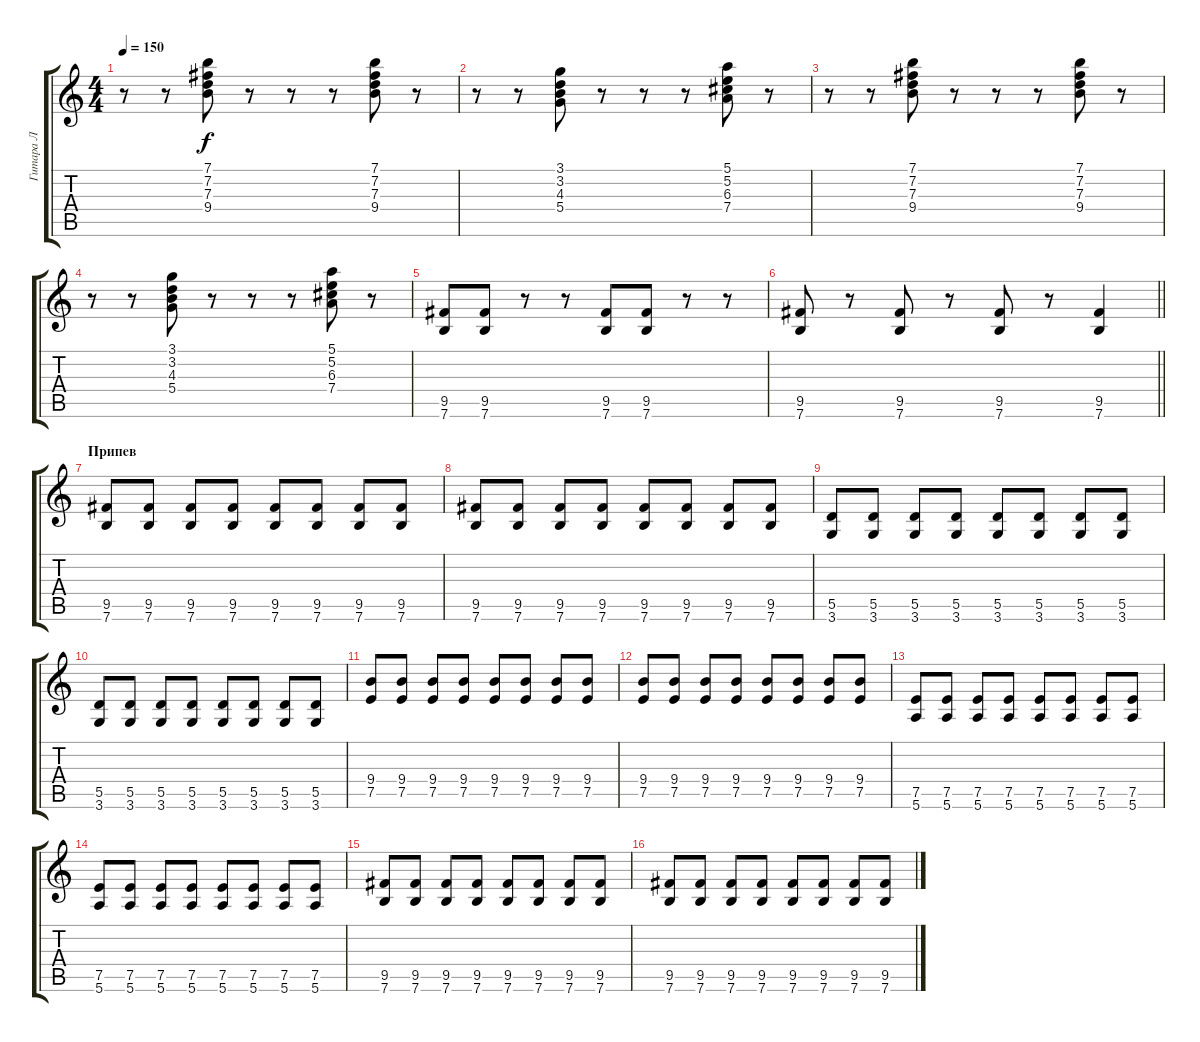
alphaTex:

\track ("Гитара Л" "Гитара Л") {instrument overdrivenguitar}
\staff {score tabs}
\tuning (E4 B3 G3 D3 A2 E2) {hide}
\ts (4 4)
\tempo 150
\clef g2
\ks c
r.8{dy f} r.8 (7.1 7.2 7.3 9.4).8 r.8 r.8 r.8 (7.1 7.2 7.3 9.4).8 r.8 |
r.8 r.8 (3.1 3.2 4.3 5.4).8 r.8 r.8 r.8 (5.1 5.2 6.3 7.4).8 r.8 |
r.8 r.8 (7.1 7.2 7.3 9.4).8 r.8 r.8 r.8 (7.1 7.2 7.3 9.4).8 r.8 |
r.8 r.8 (3.1 3.2 4.3 5.4).8 r.8 r.8 r.8 (5.1 5.2 6.3 7.4).8 r.8 |
(9.5 7.6).8 (9.5 7.6).8 r.8 r.8 (9.5 7.6).8 (9.5 7.6).8 r.8 r.8 |
\barLineRight lightlight
(9.5 7.6).8 r.8 (9.5 7.6).8 r.8 (9.5 7.6).8 r.8 (9.5 7.6).4 |
\section ("" "Припев")
(9.5 7.6).8 (9.5 7.6).8 (9.5 7.6).8 (9.5 7.6).8 (9.5 7.6).8 (9.5 7.6).8 (9.5 7.6).8 (9.5 7.6).8 |
(9.5 7.6).8 (9.5 7.6).8 (9.5 7.6).8 (9.5 7.6).8 (9.5 7.6).8 (9.5 7.6).8 (9.5 7.6).8 (9.5 7.6).8 |
(5.5 3.6).8 (5.5 3.6).8 (5.5 3.6).8 (5.5 3.6).8 (5.5 3.6).8 (5.5 3.6).8 (5.5 3.6).8 (5.5 3.6).8 |
(5.5 3.6).8 (5.5 3.6).8 (5.5 3.6).8 (5.5 3.6).8 (5.5 3.6).8 (5.5 3.6).8 (5.5 3.6).8 (5.5 3.6).8 |
(9.4 7.5).8 (9.4 7.5).8 (9.4 7.5).8 (9.4 7.5).8 (9.4 7.5).8 (9.4 7.5).8 (9.4 7.5).8 (9.4 7.5).8 |
(9.4 7.5).8 (9.4 7.5).8 (9.4 7.5).8 (9.4 7.5).8 (9.4 7.5).8 (9.4 7.5).8 (9.4 7.5).8 (9.4 7.5).8 |
(7.5 5.6).8 (7.5 5.6).8 (7.5 5.6).8 (7.5 5.6).8 (7.5 5.6).8 (7.5 5.6).8 (7.5 5.6).8 (7.5 5.6).8 |
(7.5 5.6).8 (7.5 5.6).8 (7.5 5.6).8 (7.5 5.6).8 (7.5 5.6).8 (7.5 5.6).8 (7.5 5.6).8 (7.5 5.6).8 |
(9.5 7.6).8 (9.5 7.6).8 (9.5 7.6).8 (9.5 7.6).8 (9.5 7.6).8 (9.5 7.6).8 (9.5 7.6).8 (9.5 7.6).8 |
(9.5 7.6).8 (9.5 7.6).8 (9.5 7.6).8 (9.5 7.6).8 (9.5 7.6).8 (9.5 7.6).8 (9.5 7.6).8 (9.5 7.6).8
